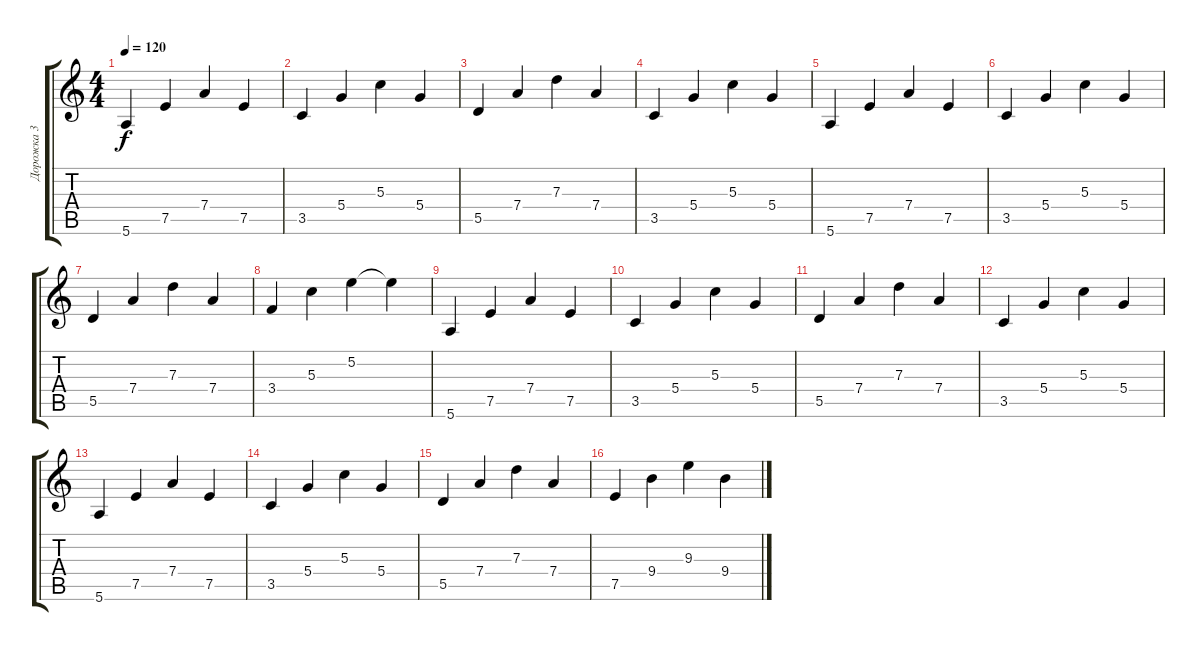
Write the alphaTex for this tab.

\track ("Дорожка 3" "Дорожка 3") {instrument electricbassfinger}
\staff {score tabs}
\tuning (E4 B3 G3 D3 A2 E2) {hide}
\ts (4 4)
\tempo 120
\clef g2
\ks c
5.6.4{dy f instrument electricbassfinger} 7.5.4 7.4.4 7.5.4 |
3.5.4 5.4.4 5.3.4 5.4.4 |
5.5.4 7.4.4 7.3.4 7.4.4 |
3.5.4 5.4.4 5.3.4 5.4.4 |
5.6.4 7.5.4 7.4.4 7.5.4 |
3.5.4 5.4.4 5.3.4 5.4.4 |
5.5.4 7.4.4 7.3.4 7.4.4 |
3.4.4 5.3.4 5.2.4 5.2{t}.4 |
5.6.4 7.5.4 7.4.4 7.5.4 |
3.5.4 5.4.4 5.3.4 5.4.4 |
5.5.4 7.4.4 7.3.4 7.4.4 |
3.5.4 5.4.4 5.3.4 5.4.4 |
5.6.4 7.5.4 7.4.4 7.5.4 |
3.5.4 5.4.4 5.3.4 5.4.4 |
5.5.4 7.4.4 7.3.4 7.4.4 |
7.5.4 9.4.4 9.3.4 9.4.4
